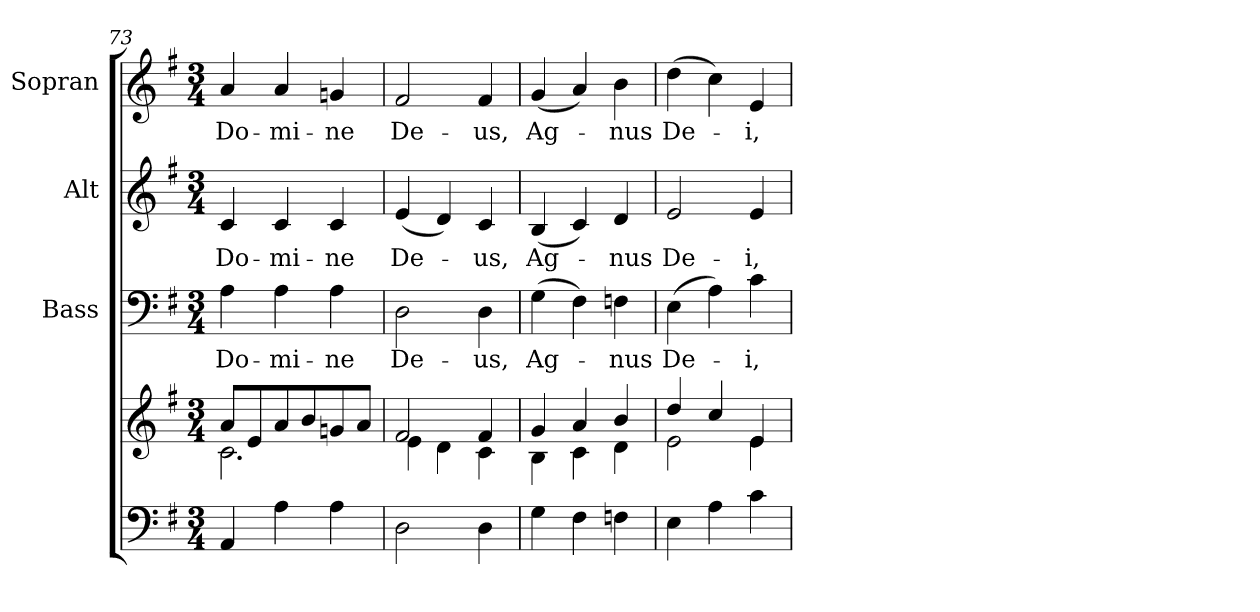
**kern	**kern	**kern	**text	**kern	**text	**kern	**text
*part4	*part4	*part3	*part3	*part2	*part2	*part1	*part1
*staff5	*staff4	*staff3	*staff3	*staff2	*staff2	*staff1	*staff1
*	*	*I"Bass	*	*I"Alt	*	*I"Sopran	*
*	*	*I'B.	*	*I'A.	*	*I'S.	*
*clefF4	*clefG2	*clefF4	*	*clefG2	*	*clefG2	*
*k[f#]	*k[f#]	*k[f#]	*	*k[f#]	*	*k[f#]	*
*G:	*G:	*G:	*	*G:	*	*G:	*
*M3/4	*M3/4	*M3/4	*	*M3/4	*	*M3/4	*
=73	=73	=73	=73	=73	=73	=73	=73
*	*^	*	*	*	*	*	*
!	!	!	!	!LO:LY:b	!	!LO:LY:b	!	!LO:LY:b
4AA/	8a/L	2.c\	4A\	Do-	4c/	Do-	4a/	Do-
.	8e/	.	.	.	.	.	.	.
!	!	!	!	!LO:LY:b	!	!LO:LY:b	!	!LO:LY:b
4A\	8a/	.	4A\	-mi-	4c/	-mi-	4a/	-mi-
.	8b/	.	.	.	.	.	.	.
!	!	!	!	!LO:LY:b	!	!LO:LY:b	!	!LO:LY:b
4A\	8gn/	.	4A\	-ne	4c/	-ne	4gn/	-ne
.	8a/J	.	.	.	.	.	.	.
!!LO:PB:g=z
=74	=74	=74	=74	=74	=74	=74	=74	=74
!	!	!	!	!LO:LY:b	!	!LO:LY:b	!	!LO:LY:b
2D\	2f#/	4e\	2D\	De-	(<4e/	De-	2f#/	De-
.	.	4d\	.	.	4d/)	.	.	.
!	!	!	!	!LO:LY:b	!	!LO:LY:b	!	!LO:LY:b
4D\	4f#/	4c\	4D\	-us,	4c/	-us,	4f#/	-us,
=75	=75	=75	=75	=75	=75	=75	=75	=75
!	!	!	!	!LO:LY:b	!	!LO:LY:b	!	!LO:LY:b
4G\	4g/	4B\	(>4G\	Ag-	(<4B/	Ag-	(<4g/	Ag-
4F#\	4a/	4c\	4F#\)	.	4c/)	.	4a/)	.
!	!	!	!	!LO:LY:b	!	!LO:LY:b	!	!LO:LY:b
4Fn\	4b/	4d\	4Fn\	-nus	4d/	-nus	4b\	-nus
=76	=76	=76	=76	=76	=76	=76	=76	=76
!	!	!	!	!LO:LY:b	!	!LO:LY:b	!	!LO:LY:b
4E\	4dd/	2e\	(>4E\	De-	2e/	De-	(>4dd\	De-
4A\	4cc/	.	4A\)	.	.	.	4cc\)	.
!	!	!	!	!LO:LY:b	!	!LO:LY:b	!	!LO:LY:b
4c\	4e/	4e\	4c\	-i,	4e/	-i,	4e/	-i,
*	*v	*v	*	*	*	*	*	*
=	=	=	=	=	=	=	=
*-	*-	*-	*-	*-	*-	*-	*-
